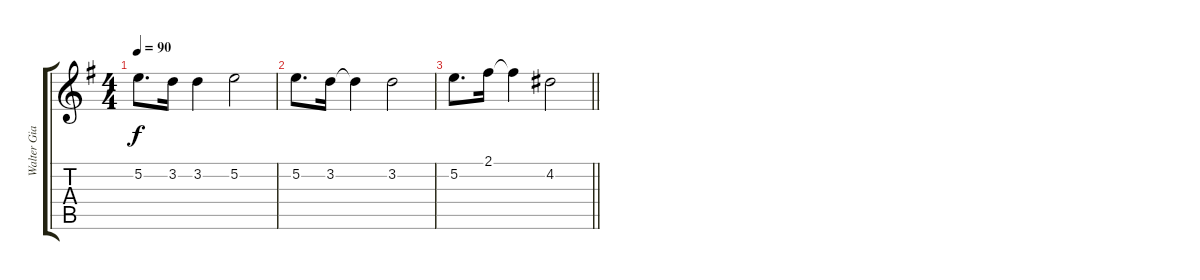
\track ("Walter Giardino" "Walter Gia") {instrument overdrivenguitar}
\staff {score tabs}
\tuning (E4 B3 G3 D3 A2 E2) {hide}
\ts (4 4)
\tempo 90
\clef g2
\ks eminor
5.2.8{d dy f} 3.2.16 3.2.4 5.2.2 |
5.2.8{d} 3.2.16 3.2{t}.4 3.2.2 |
\barLineRight lightlight
5.2.8{d} 2.1.16 2.1{t}.4 4.2.2
